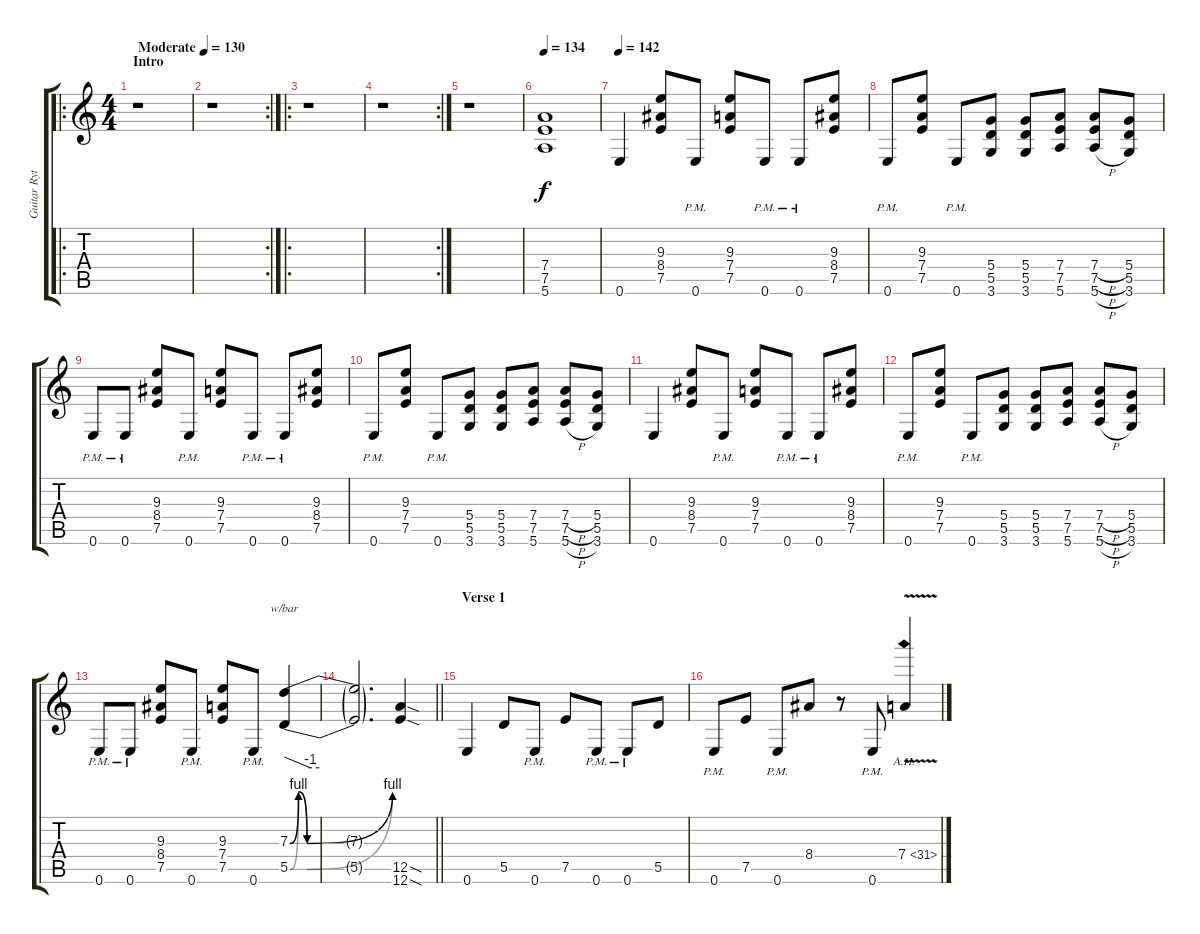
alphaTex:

\track ("Guitar Rythm" "Guitar Ryt") {instrument distortionguitar}
\staff {score tabs}
\tuning (E4 B3 G3 D3 A2 E2) {hide}
\ro
\ts (4 4)
\section ("" "Intro")
\tempo (130 "Moderate")
\clef g2
\ks c
r.1{dy f instrument distortionguitar} |
\rc 2
r.1 |
\ro
r.1 |
\rc 2
r.1 |
r.1 |
\tempo 134
(7.4 7.5 5.6).1 |
\tempo 142
0.6.4 (9.3 8.4 7.5).8 0.6{pm}.8 (9.3 7.4 7.5).8 0.6{pm}.8 0.6{pm}.8 (9.3 8.4 7.5).8 |
0.6{pm}.8 (9.3 7.4 7.5).8 0.6{pm}.8 (5.4 5.5 3.6).8 (5.4 5.5 3.6).8 (7.4 7.5 5.6).8 (7.4{h} 7.5{h} 5.6{h}).8 (5.4 5.5 3.6).8 |
0.6{pm}.8 0.6{pm}.8 (9.3 8.4 7.5).8 0.6{pm}.8 (9.3 7.4 7.5).8 0.6{pm}.8 0.6{pm}.8 (9.3 8.4 7.5).8 |
0.6{pm}.8 (9.3 7.4 7.5).8 0.6{pm}.8 (5.4 5.5 3.6).8 (5.4 5.5 3.6).8 (7.4 7.5 5.6).8 (7.4{h} 7.5{h} 5.6{h}).8 (5.4 5.5 3.6).8 |
0.6.4 (9.3 8.4 7.5).8 0.6{pm}.8 (9.3 7.4 7.5).8 0.6{pm}.8 0.6{pm}.8 (9.3 8.4 7.5).8 |
0.6{pm}.8 (9.3 7.4 7.5).8 0.6{pm}.8 (5.4 5.5 3.6).8 (5.4 5.5 3.6).8 (7.4 7.5 5.6).8 (7.4{h} 7.5{h} 5.6{h}).8 (5.4 5.5 3.6).8 |
0.6{pm}.8 0.6{pm}.8 (9.3 8.4 7.5).8 0.6{pm}.8 (9.3 7.4 7.5).8 0.6{pm}.8 (7.3{be (custom 0 0 5 4 10 0 60 4)} 5.5{be (custom 0 0 5 4 10 0 60 4)}).4{tbe (custom default 0 0 45 -4 60 -4)} |
\barLineRight lightlight
(7.3{t} 5.5{t}).2{d} (12.5{sod} 12.6{sod}).4 |
\section ("" "Verse 1")
0.6.4 5.5.8 0.6{pm}.8 7.5.8 0.6{pm}.8 0.6{pm}.8 5.5.8 |
0.6{pm}.8 7.5.8 0.6{pm}.8 8.4.8 r.8 0.6{pm}.8 7.4{ah 24 v}.4
